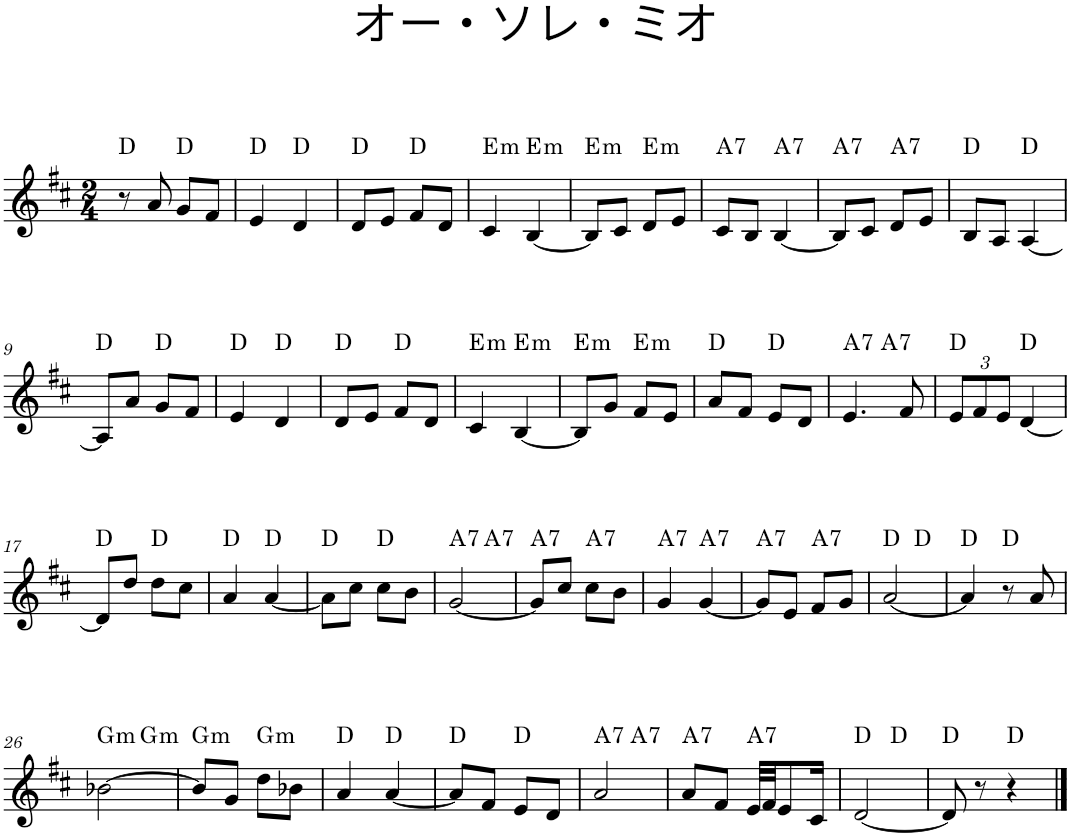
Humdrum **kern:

**kern	**harte
*part1	*part1
*staff1	*
*I"Piano	*
*I'Pno.	*
*clefG2	*
*k[f#c#]	*
*M2/4	*
=1	=1
8r	D:maj
8a/	.
8g/L	D:maj
8f#/J	.
=2	=2
4e/	D:maj
4d/	D:maj
=3	=3
8d/L	D:maj
8e/J	.
8f#/L	D:maj
8d/J	.
=4	=4
!	!LO:H:kt=m
4c#/	E:min
!	!LO:H:kt=m
[<4B/	E:min
=5	=5
!	!LO:H:kt=m
8B/L]	E:min
8c#/J	.
!	!LO:H:kt=m
8d/L	E:min
8e/J	.
=6	=6
!	!LO:H:kt=7
8c#/L	A:7
8B/J	.
!	!LO:H:kt=7
[<4B/	A:7
=7	=7
!	!LO:H:kt=7
8B/L]	A:7
8c#/J	.
!	!LO:H:kt=7
8d/L	A:7
8e/J	.
=8	=8
8B/L	D:maj
8A/J	.
[4A/	D:maj
!!LO:LB:g=z
=9	=9
8A/L]	D:maj
8a/J	.
8g/L	D:maj
8f#/J	.
=10	=10
4e/	D:maj
4d/	D:maj
=11	=11
8d/L	D:maj
8e/J	.
8f#/L	D:maj
8d/J	.
=12	=12
!	!LO:H:kt=m
4c#/	E:min
!	!LO:H:kt=m
[<4B/	E:min
=13	=13
!	!LO:H:kt=m
8B/L]	E:min
8g/J	.
!	!LO:H:kt=m
8f#/L	E:min
8e/J	.
=14	=14
8a/L	D:maj
8f#/J	.
8e/L	D:maj
8d/J	.
=15	=15
!	!LO:H:kt=7
*^	*
4.e/	4ryy	A:7
!	!	!LO:H:kt=7
.	4ryy	A:7
8f#/	.	.
*v	*v	*
=16	=16
*Xbrackettup	*
12e/L	D:maj
12f#/	.
12e/J	.
[4d/	D:maj
!!LO:LB:g=z
=17	=17
8d/L]	D:maj
8dd/J	.
8dd\L	D:maj
8cc#\J	.
=18	=18
4a/	D:maj
[<4a/	D:maj
=19	=19
8a\L]	D:maj
8cc#\J	.
8cc#\L	D:maj
8b\J	.
=20	=20
!	!LO:H:kt=7
*^	*
[<2g/	4ryy	A:7
!	!	!LO:H:kt=7
.	4ryy	A:7
=21	=21	=21
!	!	!LO:H:kt=7
*v	*v	*
8g/L]	A:7
8cc#/J	.
!	!LO:H:kt=7
8cc#\L	A:7
8b\J	.
=22	=22
!	!LO:H:kt=7
4g/	A:7
!	!LO:H:kt=7
[<4g/	A:7
=23	=23
!	!LO:H:kt=7
8g/L]	A:7
8e/J	.
!	!LO:H:kt=7
8f#/L	A:7
8g/J	.
=24	=24
*^	*
[<2a/	4ryy	D:maj
.	4ryy	D:maj
*v	*v	*
=25	=25
4a/]	D:maj
8r	D:maj
8a/	.
!!LO:LB:g=z
=26	=26
!	!LO:H:kt=m
*^	*
[>2b-X\	4ryy	G:min
!	!	!LO:H:kt=m
.	4ryy	G:min
=27	=27	=27
!	!	!LO:H:kt=m
*v	*v	*
8b-/L]	G:min
8g/J	.
!	!LO:H:kt=m
8dd\L	G:min
8b-X\J	.
=28	=28
4a/	D:maj
[<4a/	D:maj
=29	=29
8a/L]	D:maj
8f#/J	.
8e/L	D:maj
8d/J	.
=30	=30
!	!LO:H:kt=7
*^	*
2a/	4ryy	A:7
!	!	!LO:H:kt=7
.	4ryy	A:7
=31	=31	=31
!	!	!LO:H:kt=7
*v	*v	*
8a/L	A:7
8f#/J	.
!	!LO:H:kt=7
32e/LLL	A:7
32f#/JJ	.
8e/	.
16c#/Jk	.
=32	=32
*^	*
[<2d/	4ryy	D:maj
.	4ryy	D:maj
*v	*v	*
=33	=33
8d/]	D:maj
8r	.
4r	D:maj
==	==
*-	*-
